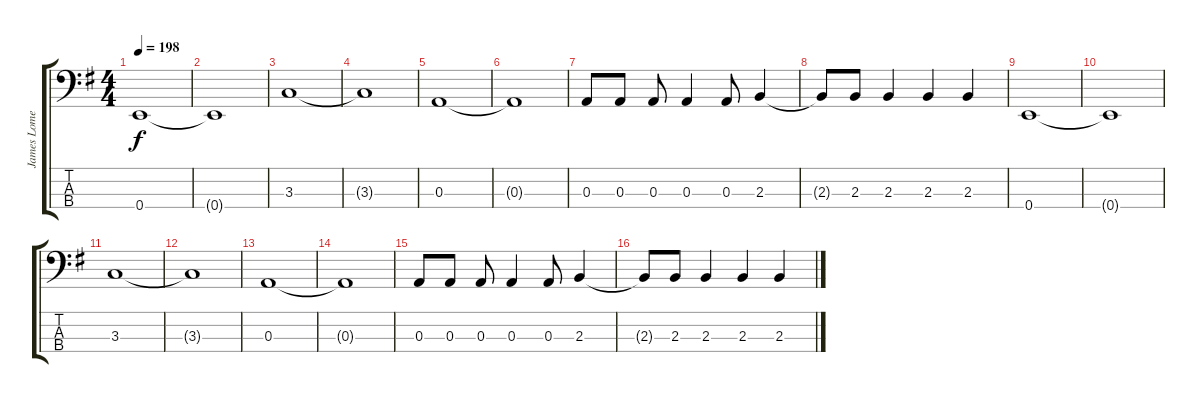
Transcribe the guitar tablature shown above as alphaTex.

\track ("James Lomenzo" "James Lome") {instrument electricbasspick}
\staff {score tabs}
\tuning (G2 D2 A1 E1) {hide}
\ts (4 4)
\tempo 198
\clef f4
\ks g
0.4.1{dy f} |
0.4{t}.1 |
3.3.1 |
3.3{t}.1 |
0.3.1 |
0.3{t}.1 |
0.3.8 0.3.8 0.3.8 0.3.4 0.3.8 2.3.4 |
2.3{t}.8 2.3.8 2.3.4 2.3.4 2.3.4 |
0.4.1 |
0.4{t}.1 |
3.3.1 |
3.3{t}.1 |
0.3.1 |
0.3{t}.1 |
0.3.8 0.3.8 0.3.8 0.3.4 0.3.8 2.3.4 |
2.3{t}.8 2.3.8 2.3.4 2.3.4 2.3.4
